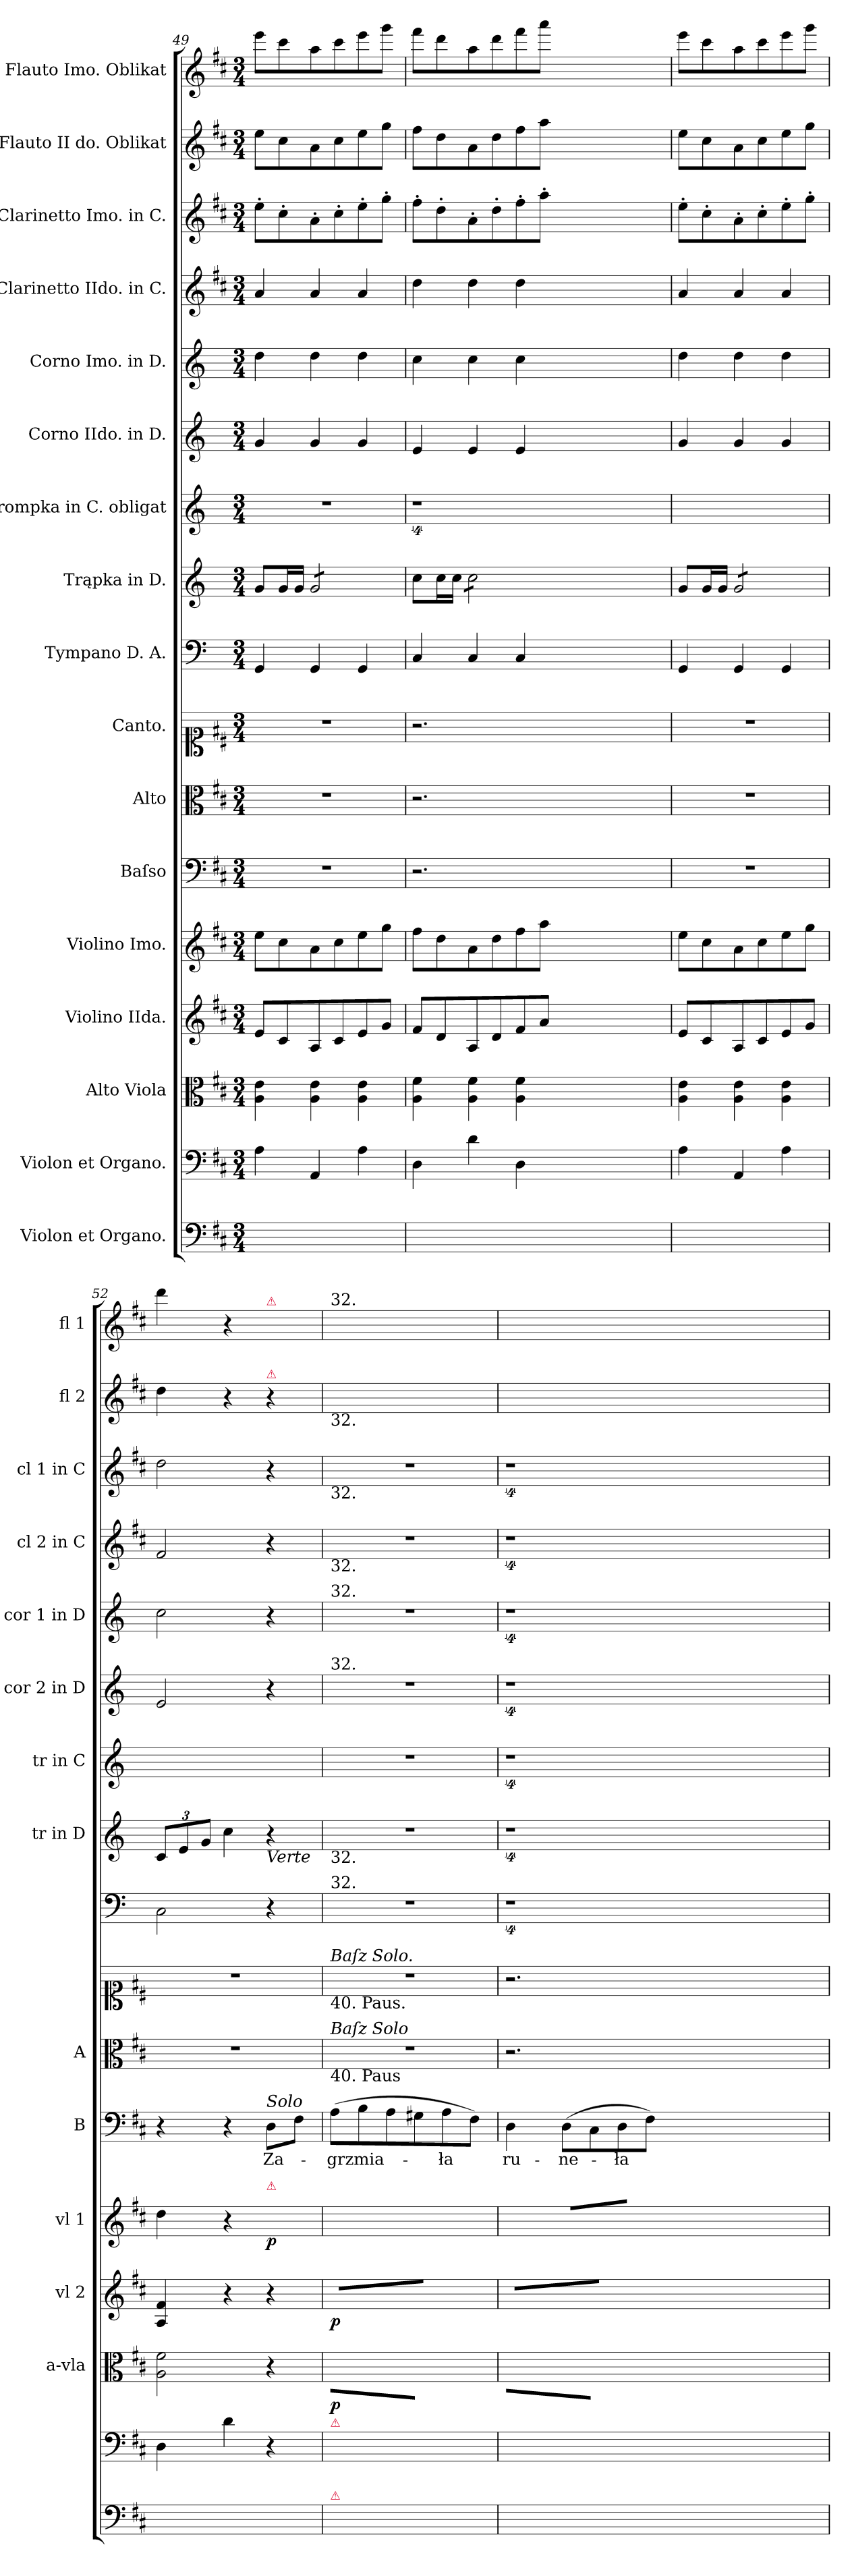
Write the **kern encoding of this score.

**kern	**kern	**kern	**dynam	**kern	**dynam	**kern	**dynam	**kern	**text	**kern	**kern	**kern	**kern	**kern	**kern	**kern	**kern	**kern	**kern	**kern
*part17	*part16	*part15	*part15	*part14	*part14	*part13	*part13	*part12	*part12	*part11	*part10	*part9	*part8	*part7	*part6	*part5	*part4	*part3	*part2	*part1
*staff17	*staff16	*staff15	*staff15	*staff14	*staff14	*staff13	*staff13	*staff12	*staff12	*staff11	*staff10	*staff9	*staff8	*staff7	*staff6	*staff5	*staff4	*staff3	*staff2	*staff1
*I"Violon et Organo.	*I"Violon et Organo.	*I"Alto Viola	*	*I"Violino IIda.	*	*I"Violino Imo.	*	*I"Baſso	*	*I"Alto	*I"Canto.	*I"Tympano D. A.	*I"Trąpka in D.	*I"Trompka in C. obligat	*I"Corno IIdo. in D.	*I"Corno Imo. in D.	*I"Clarinetto IIdo. in C.	*I"Clarinetto Imo. in C.	*I"Flauto II do. Oblikat	*I"Flauto Imo. Oblikat
*	*	*I'a-vla	*	*I'vl 2	*	*I'vl 1	*	*I'B	*	*I'A	*	*	*I'tr in D	*I'tr in C	*I'cor 2 in D	*I'cor 1 in D	*I'cl 2 in C	*I'cl 1 in C	*I'fl 2	*I'fl 1
*clefF4	*clefF4	*clefC3	*	*clefG2	*	*clefG2	*	*clefF4	*	*clefC3	*clefC1	*clefF4	*clefG2	*clefG2	*clefG2	*clefG2	*clefG2	*clefG2	*clefG2	*clefG2
*	*	*	*	*	*	*	*	*	*	*	*	*ITrd-1c-2	*ITrd-1c-2	*ITrd-1c-2	*ITrd6c10	*ITrd6c10	*	*	*	*
*k[f#c#]	*k[f#c#]	*k[f#c#]	*	*k[f#c#]	*	*k[f#c#]	*	*k[f#c#]	*	*k[f#c#]	*k[f#c#]	*k[f#c#]	*k[f#c#]	*k[f#c#]	*k[f#c#]	*k[f#c#]	*k[f#c#]	*k[f#c#]	*k[f#c#]	*k[f#c#]
*D:	*D:	*D:	*	*D:	*	*D:	*	*D:	*	*D:	*D:	*D:	*D:	*D:	*D:	*D:	*D:	*D:	*D:	*D:
*M3/4	*M3/4	*M3/4	*	*M3/4	*	*M3/4	*	*M3/4	*	*M3/4	*M3/4	*M3/4	*M3/4	*M3/4	*M3/4	*M3/4	*M3/4	*M3/4	*M3/4	*M3/4
=49	=49	=49	=49	=49	=49	=49	=49	=49	=49	=49	=49	=49	=49	=49	=49	=49	=49	=49	=49	=49
4A\yy	4A\	4A\ 4e\	.	8e/L	.	8ee\L	.	2.r	.	2.r	2.r	4AA/	8a/L	2.r	4A/	4e\	4a/	8ee'\L	8ee\L	8eee\L
.	.	.	.	8c#/	.	8cc#\	.	.	.	.	.	.	16a/L	.	.	.	.	8cc#'\	8cc#\	8ccc#\
.	.	.	.	.	.	.	.	.	.	.	.	.	16a/JJ	.	.	.	.	.	.	.
*	*	*	*	*	*	*	*	*	*	*	*	*	*tremolo	*	*	*	*	*	*	*
4AA/yy	4AA/	4A\ 4e\	.	8A/	.	8a\	.	.	.	.	.	4AA/	8a/L	.	4A/	4e\	4a/	8a'\	8a\	8aa\
.	.	.	.	8c#/	.	8cc#\	.	.	.	.	.	.	8a/	.	.	.	.	8cc#'\	8cc#\	8ccc#\
4A\yy	4A\	4A\ 4e\	.	8e/	.	8ee\	.	.	.	.	.	4AA/	8a/	.	4A/	4e\	4a/	8ee'\	8ee\	8eee\
.	.	.	.	8g/J	.	8gg\J	.	.	.	.	.	.	8a/J	.	.	.	.	8gg'\J	8gg\J	8ggg\J
*	*	*	*	*	*	*	*	*	*	*	*	*	*Xtremolo	*	*	*	*	*	*	*
=50	=50	=50	=50	=50	=50	=50	=50	=50	=50	=50	=50	=50	=50	=50	=50	=50	=50	=50	=50	=50
4D\yy	4D\	4A\ 4f#\	.	8f#/L	.	8ff#\L	.	2.r	.	2.r	2.r	4D/	8dd\L	4%9r	4F#/	4d\	4dd\	8ff#'\L	8ff#\L	8fff#\L
.	.	.	.	8d/	.	8dd\	.	.	.	.	.	.	16dd\L	.	.	.	.	8dd'\	8dd\	8ddd\
.	.	.	.	.	.	.	.	.	.	.	.	.	16dd\JJ	.	.	.	.	.	.	.
*	*	*	*	*	*	*	*	*	*	*	*	*	*tremolo	*	*	*	*	*	*	*
4d\yy	4d\	4A\ 4f#\	.	8A/	.	8a\	.	.	.	.	.	4D/	8dd\L	.	4F#/	4d\	4dd\	8a'\	8a\	8aa\
.	.	.	.	8d/	.	8dd\	.	.	.	.	.	.	8dd\	.	.	.	.	8dd'\	8dd\	8ddd\
4D\yy	4D\	4A\ 4f#\	.	8f#/	.	8ff#\	.	.	.	.	.	4D/	8dd\	.	4F#/	4d\	4dd\	8ff#'\	8ff#\	8fff#\
.	.	.	.	8a/J	.	8aa\J	.	.	.	.	.	.	8dd\J	.	.	.	.	8aa'\J	8aa\J	8aaa\J
*	*	*	*	*	*	*	*	*	*	*	*	*	*Xtremolo	*	*	*	*	*	*	*
1.ryy	1.ryy	1.ryy	.	1.ryy	.	1.ryy	.	1.ryy	.	1.ryy	1.ryy	1.ryy	1.ryy	.	1.ryy	1.ryy	1.ryy	1.ryy	1.ryy	1.ryy
=51	=51	=51	=51	=51	=51	=51	=51	=51	=51	=51	=51	=51	=51	=51	=51	=51	=51	=51	=51	=51
4A\yy	4A\	4A\ 4e\	.	8e/L	.	8ee\L	.	2.r	.	2.r	2.r	4AA/	8a/L	2.ryy	4A/	4e\	4a/	8ee'\L	8ee\L	8eee\L
.	.	.	.	8c#/	.	8cc#\	.	.	.	.	.	.	16a/L	.	.	.	.	8cc#'\	8cc#\	8ccc#\
.	.	.	.	.	.	.	.	.	.	.	.	.	16a/JJ	.	.	.	.	.	.	.
*	*	*	*	*	*	*	*	*	*	*	*	*	*tremolo	*	*	*	*	*	*	*
4AA/yy	4AA/	4A\ 4e\	.	8A/	.	8a\	.	.	.	.	.	4AA/	8a/L	.	4A/	4e\	4a/	8a'\	8a\	8aa\
.	.	.	.	8c#/	.	8cc#\	.	.	.	.	.	.	8a/	.	.	.	.	8cc#'\	8cc#\	8ccc#\
4A\yy	4A\	4A\ 4e\	.	8e/	.	8ee\	.	.	.	.	.	4AA/	8a/	.	4A/	4e\	4a/	8ee'\	8ee\	8eee\
.	.	.	.	8g/J	.	8gg\J	.	.	.	.	.	.	8a/J	.	.	.	.	8gg'\J	8gg\J	8ggg\J
*	*	*	*	*	*	*	*	*	*	*	*	*	*Xtremolo	*	*	*	*	*	*	*
=52	=52	=52	=52	=52	=52	=52	=52	=52	=52	=52	=52	=52	=52	=52	=52	=52	=52	=52	=52	=52
4D\yy	4D\	2A\ 2f#\	.	4A/ 4f#/	.	4dd\	.	4r	.	2.r	2.r	2D\	12d/L	2.ryy	2F#/	2d\	2f#/	2dd\	4dd\	4ddd\
.	.	.	.	.	.	.	.	.	.	.	.	.	12f#/	.	.	.	.	.	.	.
.	.	.	.	.	.	.	.	.	.	.	.	.	12a/J	.	.	.	.	.	.	.
4d\yy	4d\	.	.	4r	.	4r	.	4r	.	.	.	.	4dd\	.	.	.	.	.	4r	4r
!	!	!	!	!	!	!	!	!	!	!	!	!	!	!	!	!	!	!	!	!LO:TX:a:color=crimson:t=⚠
!	!	!	!	!	!	!	!	!	!	!	!	!	!	!	!	!	!	!	!LO:TX:a:color=crimson:t=⚠	!
!	!	!	!	!	!	!	!	!	!	!	!	!	!LO:TX:b:i:t=Verte	!	!	!	!	!	!	!
!	!	!	!	!	!	!	!	!LO:TX:a:i:t=Solo	!	!	!	!	!	!	!	!	!	!	!	!
!	!	!	!	!	!	!LO:TX:a:color=crimson:t=⚠	!	!	!	!	!	!	!	!	!	!	!	!	!	!
4ryy	4r	4r	.	4r	.	8dd!/Lyy	p	8D\L	Za-	.	.	4r	4r	.	4r	4r	4r	4r	4r	4ryy
.	.	.	.	.	.	8ff#!/Jyy	.	8F#\J	.	.	.	.	.	.	.	.	.	.	.	.
=53	=53	=53	=53	=53	=53	=53	=53	=53	=53	=53	=53	=53	=53	=53	=53	=53	=53	=53	=53	=53
*	*	*	*	*	*	*^	*	*	*	*	*	*	*	*	*	*	*	*	*	*
!	!	!	!	!	!	!	!	!	!	!	!	!	!	!	!	!	!	!	!	!	!LO:TX:a:t=32.
!	!	!	!	!	!	!	!	!	!	!	!	!	!	!	!	!	!	!	!	!LO:TX:b:t=32.	!
!	!	!	!	!	!	!	!	!	!	!	!	!	!	!	!	!	!	!	!LO:TX:b:t=32.	!	!
!	!	!	!	!	!	!	!	!	!	!	!	!	!	!	!	!	!	!LO:TX:b:t=32.	!	!	!
!	!	!	!	!	!	!	!	!	!	!	!	!	!	!	!	!	!LO:TX:a:t=32.	!	!	!	!
!	!	!	!	!	!	!	!	!	!	!	!	!	!	!	!	!LO:TX:a:t=32.	!	!	!	!	!
!	!	!	!	!	!	!	!	!	!	!	!	!	!	!LO:TX:b:t=32.	!	!	!	!	!	!	!
!	!	!	!	!	!	!	!	!	!	!	!	!	!LO:TX:a:t=32.	!	!	!	!	!	!	!	!
!	!	!	!	!	!	!	!	!	!	!	!	!LO:TX:b:t=40. Paus.	!	!	!	!	!	!	!	!	!
!	!	!	!	!	!	!	!	!	!	!	!	!LO:TX:a:i:t=Baſz Solo.	!	!	!	!	!	!	!	!	!
!	!	!	!	!	!	!	!	!	!	!	!LO:TX:b:t=40. Paus	!	!	!	!	!	!	!	!	!	!
!	!	!	!	!	!	!	!	!	!	!	!LO:TX:a:i:t=Baſz Solo	!	!	!	!	!	!	!	!	!	!
!	!	!	!	!LO:TX:a:color=crimson:t=⚠	!	!	!	!	!	!	!	!	!	!	!	!	!	!	!	!	!
!	!	!LO:TX:a:color=crimson:t=⚠	!	!	!	!	!	!	!	!	!	!	!	!	!	!	!	!	!	!	!
!	!LO:TX:a:color=crimson:t=⚠	!	!	!	!	!	!	!	!	!	!	!	!	!	!	!	!	!	!	!	!
!LO:TX:a:color=crimson:t=⚠	!	!	!	!	!	!	!	!	!	!	!	!	!	!	!	!	!	!	!	!	!
*	*	*tremolo	*	*	*	*	*	*	*	*	*	*	*	*	*	*	*	*	*	*	*
*	*	*	*	*tremolo	*	*	*	*	*	*	*	*	*	*	*	*	*	*	*	*	*
4D\yy	4D\yy	8d\yyL	p	8d/yyL	p	8aa!/Lyy	8d/Lyy	.	(8A\L	-grzmia-	2.r	2.r	2.r	2.r	2.r	2.r	2.r	2.r	2.r	2.ryy	2.ryy
.	.	8A\yy	.	8f#/yy	.	8bb!/yy	8a/Jyy	.	8B\	.	.	.	.	.	.	.	.	.	.	.	.
*	*	*	*	*	*	*tremolo	*	*	*	*	*	*	*	*	*	*	*	*	*	*	*
4d\yy	4d\yy	8d\yy	.	8d/yy	.	8aa!/yy	8f#/yyL	.	8A\	.	.	.	.	.	.	.	.	.	.	.	.
.	.	8A\yy	.	8f#/yy	.	8gg#X!/Jyy	8a/yy	.	8G#X\	.	.	.	.	.	.	.	.	.	.	.	.
4D\yy	4D\yy	8d\yy	.	8d/yy	.	8aa!/Lyy	8f#/yy	.	8A\	-ła	.	.	.	.	.	.	.	.	.	.	.
.	.	8A\yyJ	.	8f#/yyJ	.	8ff#!/Jyy	8a/yyJ	.	8F#\J)	.	.	.	.	.	.	.	.	.	.	.	.
*	*	*	*	*	*	*Xtremolo	*	*	*	*	*	*	*	*	*	*	*	*	*	*	*
*	*	*	*	*	*	*v	*v	*	*	*	*	*	*	*	*	*	*	*	*	*	*
=54	=54	=54	=54	=54	=54	=54	=54	=54	=54	=54	=54	=54	=54	=54	=54	=54	=54	=54	=54	=54
4F#\yy	4F#\yy	8d\yyL	.	8d/yyL	.	8d/Lyy	.	4D\	ru-	2.r	2.r	4%9r	4%9r	4%9r	4%9r	4%9r	4%9r	4%9r	0ryy	0ryy
.	.	8A\yy	.	8f#/yy	.	8a/Jyy	.	.	.	.	.	.	.	.	.	.	.	.	.	.
*	*	*	*	*	*	*tremolo	*	*	*	*	*	*	*	*	*	*	*	*	*	*
4D\yy	4D\yy	8d\yy	.	8d/yy	.	8f#/yyL	.	(8D\L	-ne-	.	.	.	.	.	.	.	.	.	.	.
.	.	8A\yy	.	8f#/yy	.	8a/yy	.	8C#\	.	.	.	.	.	.	.	.	.	.	.	.
4F#\yy	4F#\yy	8d\yy	.	8d/yy	.	8f#/yy	.	8D\	-ła	.	.	.	.	.	.	.	.	.	.	.
.	.	8A\yyJ	.	8f#/yyJ	.	8a/yyJ	.	8F#\J)	.	.	.	.	.	.	.	.	.	.	.	.
*	*	*	*	*	*	*Xtremolo	*	*	*	*	*	*	*	*	*	*	*	*	*	*
*	*	*	*	*Xtremolo	*	*	*	*	*	*	*	*	*	*	*	*	*	*	*	*
*	*	*Xtremolo	*	*	*	*	*	*	*	*	*	*	*	*	*	*	*	*	*	*
1.ryy	1.ryy	1.ryy	.	1.ryy	.	1.ryy	.	1.ryy	.	1.ryy	1.ryy	.	.	.	.	.	.	.	.	.
.	.	.	.	.	.	.	.	.	.	.	.	.	.	.	.	.	.	.	.	.
.	.	.	.	.	.	.	.	.	.	.	.	.	.	.	.	.	.	.	.	.
.	.	.	.	.	.	.	.	.	.	.	.	.	.	.	.	.	.	.	4ryy	4ryy
=	=	=	=	=	=	=	=	=	=	=	=	=	=	=	=	=	=	=	=	=
*-	*-	*-	*-	*-	*-	*-	*-	*-	*-	*-	*-	*-	*-	*-	*-	*-	*-	*-	*-	*-
